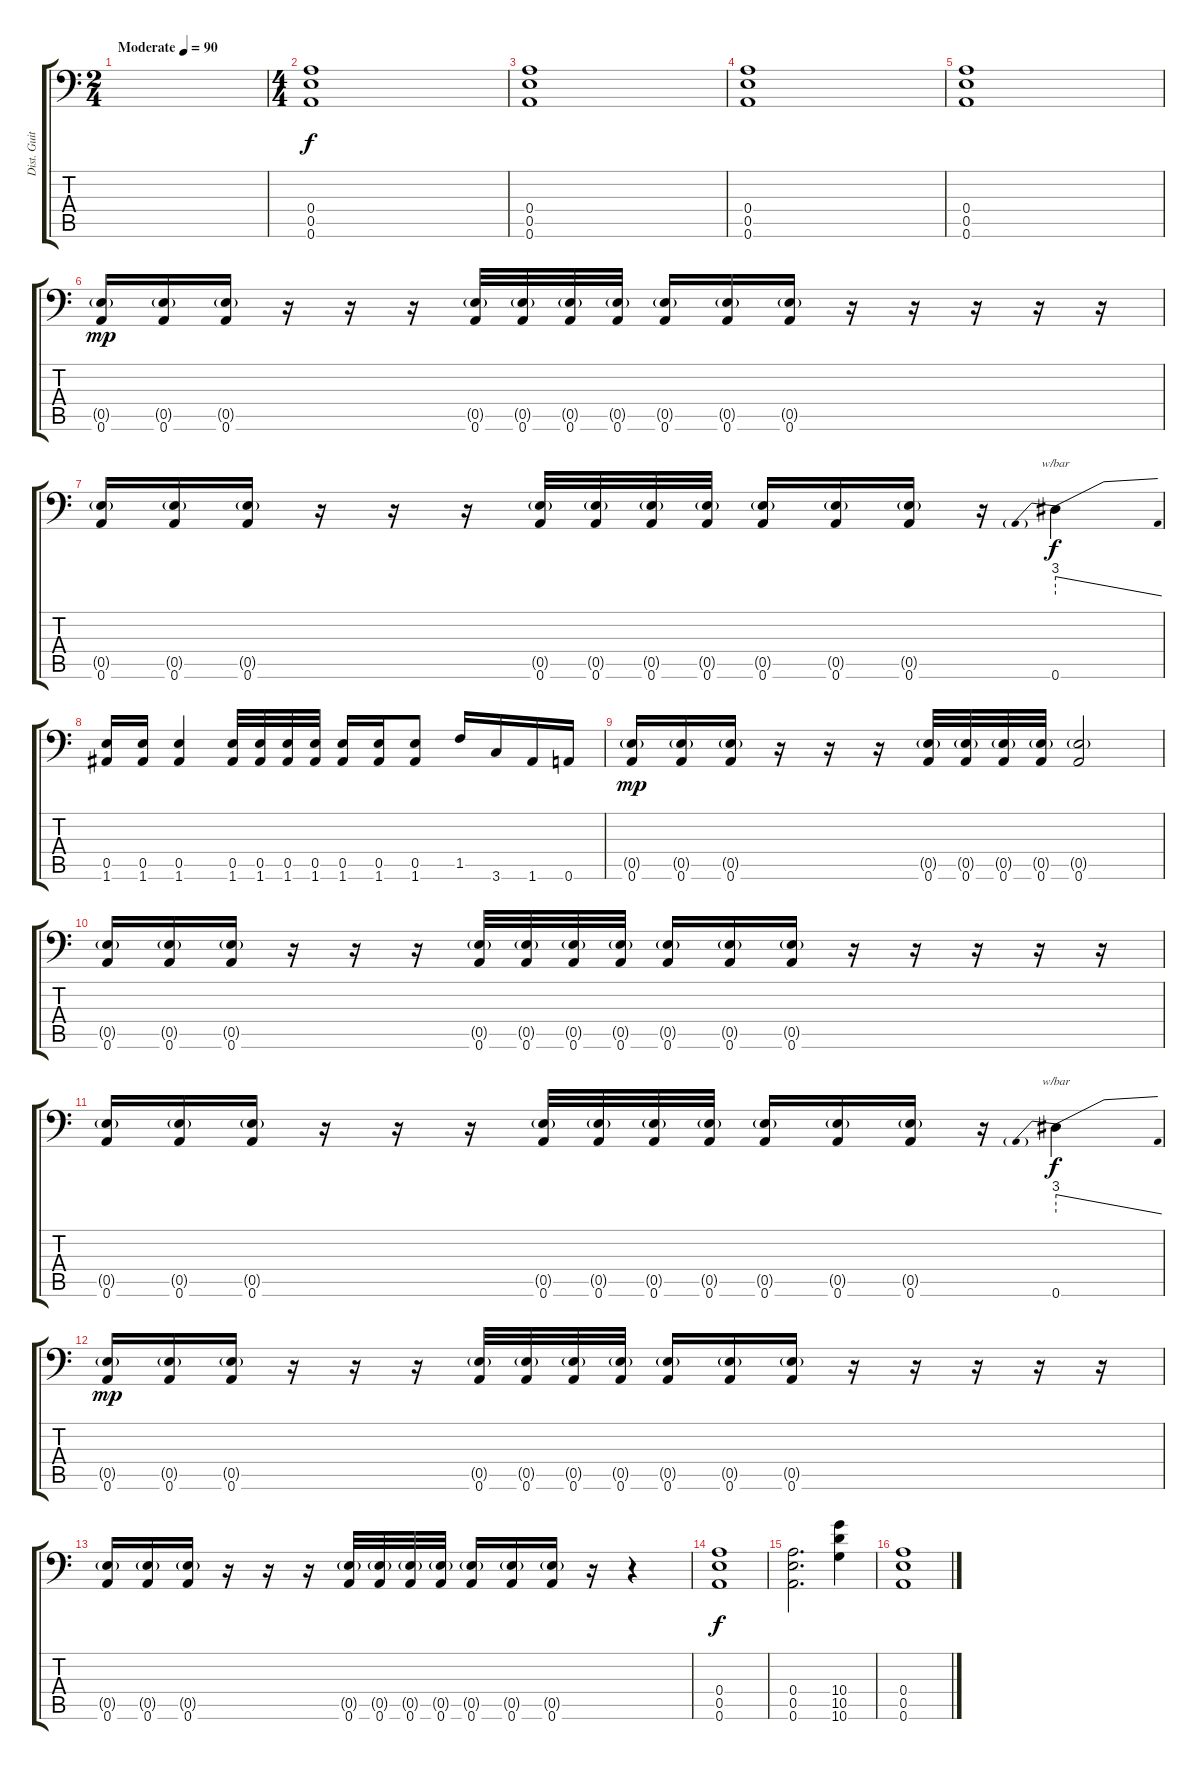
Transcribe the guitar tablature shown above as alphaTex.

\track ("Dist. Guitar #2" "Dist. Guit") {instrument distortionguitar}
\staff {score tabs}
\tuning (B3 Gb3 D3 A2 E2 A1) {hide}
\ts (2 4)
\tempo (90 "Moderate")
\clef f4
\ks c
|
\ts (4 4)
(0.4 0.5 0.6).1 |
(0.4 0.5 0.6).1 |
(0.4 0.5 0.6).1 |
(0.4 0.5 0.6).1 |
(0.5{g} 0.6).16{dy mp} (0.5{g} 0.6).16 (0.5{g} 0.6).16 r.16 r.16 r.16 (0.5{g} 0.6).32 (0.5{g} 0.6).32 (0.5{g} 0.6).32 (0.5{g} 0.6).32 (0.5{g} 0.6).16 (0.5{g} 0.6).16 (0.5{g} 0.6).16 r.16 r.16 r.16 r.16 r.16 |
(0.5{g} 0.6).16 (0.5{g} 0.6).16 (0.5{g} 0.6).16 r.16 r.16 r.16 (0.5{g} 0.6).32 (0.5{g} 0.6).32 (0.5{g} 0.6).32 (0.5{g} 0.6).32 (0.5{g} 0.6).16 (0.5{g} 0.6).16 (0.5{g} 0.6).16 r.16 0.6.4{tbe (predivedive default 0 12 60 0) dy f} |
(0.5 1.6).16 (0.5 1.6).16 (0.5 1.6).4 (0.5 1.6).32 (0.5 1.6).32 (0.5 1.6).32 (0.5 1.6).32 (0.5 1.6).16 (0.5 1.6).16 (0.5 1.6).8 1.5.16 3.6.16 1.6.16 0.6.16 |
(0.5{g} 0.6).16{dy mp} (0.5{g} 0.6).16 (0.5{g} 0.6).16 r.16 r.16 r.16 (0.5{g} 0.6).32 (0.5{g} 0.6).32 (0.5{g} 0.6).32 (0.5{g} 0.6).32 (0.5{g} 0.6).2 |
(0.5{g} 0.6).16 (0.5{g} 0.6).16 (0.5{g} 0.6).16 r.16 r.16 r.16 (0.5{g} 0.6).32 (0.5{g} 0.6).32 (0.5{g} 0.6).32 (0.5{g} 0.6).32 (0.5{g} 0.6).16 (0.5{g} 0.6).16 (0.5{g} 0.6).16 r.16 r.16 r.16 r.16 r.16 |
(0.5{g} 0.6).16 (0.5{g} 0.6).16 (0.5{g} 0.6).16 r.16 r.16 r.16 (0.5{g} 0.6).32 (0.5{g} 0.6).32 (0.5{g} 0.6).32 (0.5{g} 0.6).32 (0.5{g} 0.6).16 (0.5{g} 0.6).16 (0.5{g} 0.6).16 r.16 0.6.4{tbe (predivedive default 0 12 60 0) dy f} |
(0.5{g} 0.6).16{dy mp} (0.5{g} 0.6).16 (0.5{g} 0.6).16 r.16 r.16 r.16 (0.5{g} 0.6).32 (0.5{g} 0.6).32 (0.5{g} 0.6).32 (0.5{g} 0.6).32 (0.5{g} 0.6).16 (0.5{g} 0.6).16 (0.5{g} 0.6).16 r.16 r.16 r.16 r.16 r.16 |
(0.5{g} 0.6).16 (0.5{g} 0.6).16 (0.5{g} 0.6).16 r.16 r.16 r.16 (0.5{g} 0.6).32 (0.5{g} 0.6).32 (0.5{g} 0.6).32 (0.5{g} 0.6).32 (0.5{g} 0.6).16 (0.5{g} 0.6).16 (0.5{g} 0.6).16 r.16 r.4 |
(0.4 0.5 0.6).1{dy f} |
(0.4 0.5 0.6).2{d} (10.4 10.5 10.6).4 |
(0.4 0.5 0.6).1
